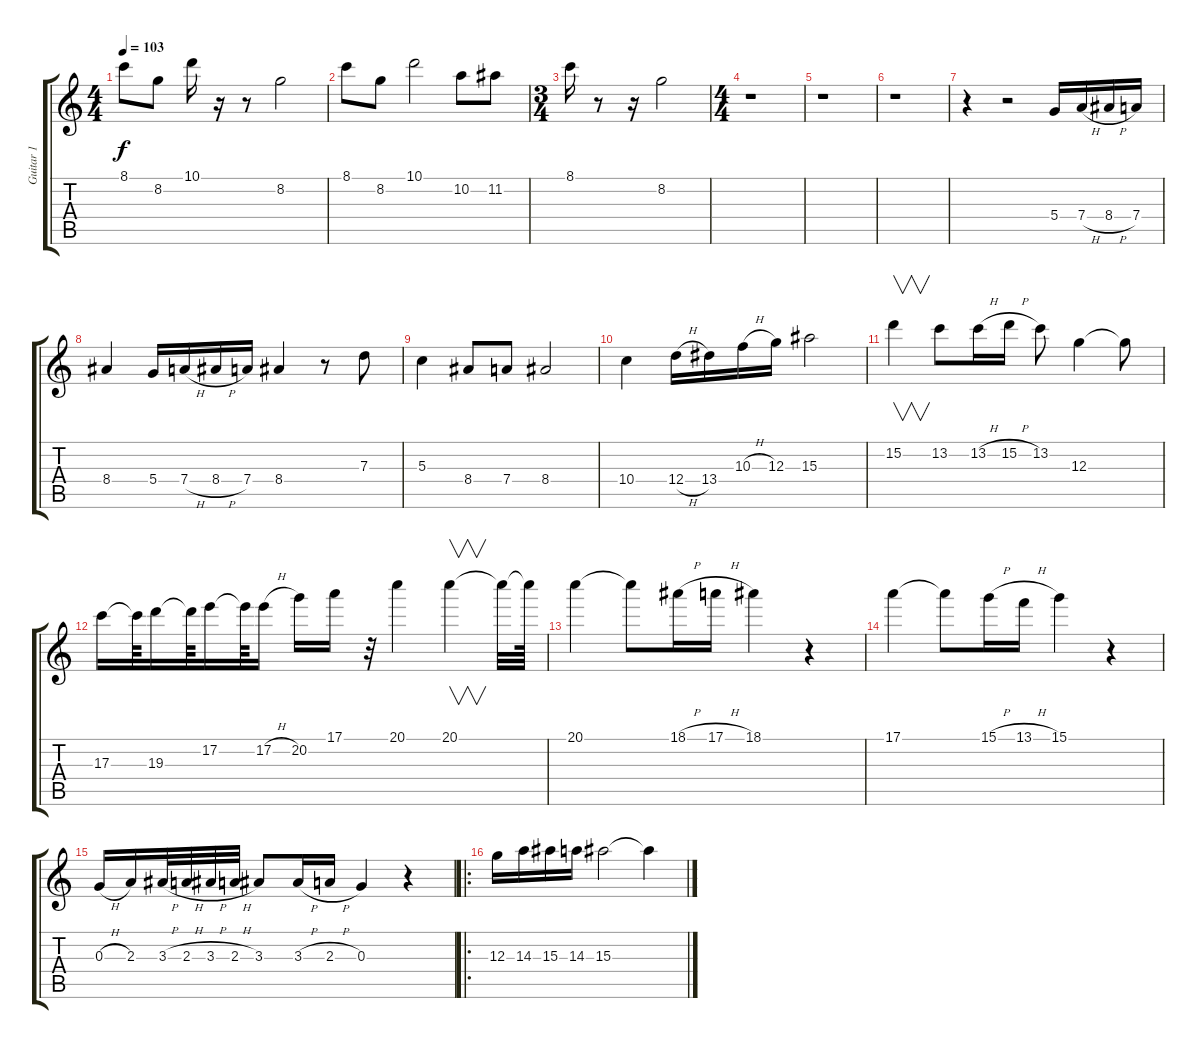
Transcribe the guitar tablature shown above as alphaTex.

\track ("Guitar 1" "Guitar 1") {instrument electricguitarclean}
\staff {score tabs}
\tuning (E4 B3 G3 D3 A2 E2) {hide}
\ts (4 4)
\tempo 103
\clef g2
\ks c
8.1.8{dy f} 8.2.8 10.1.16 r.16 r.8 8.2.2 |
8.1.8 8.2.8 10.1.2 10.2.8 11.2.8 |
\ts (3 4)
8.1.16 r.8 r.16 8.2.2 |
\ts (4 4)
r.1 |
r.1 |
r.1 |
r.4 r.2 5.4.16 7.4{h}.16 8.4{h}.16 7.4.16 |
8.4.4 5.4.16 7.4{h}.16 8.4{h}.16 7.4.16 8.4.4 r.8 7.3.8 |
5.3.4 8.4.8 7.4.8 8.4.2 |
10.4.4 12.4{h}.16 13.4.16 10.3{h}.16 12.3.16 15.3.2 |
15.2.4{v} 13.2.8 13.2{h}.16 15.2{h}.16 13.2.8 12.3.4 12.3{t}.8 |
17.3.16 17.3{t}.64 19.3.16 19.3{t}.64 17.2.16 17.2{t}.64 17.2{h}.16 20.2.16 17.1.16 r.32 20.1.4 20.1.4{v} 20.1{t}.32 20.1{t}.64 |
20.1.4 20.1{t}.8 18.1{h}.16 17.1{h}.16 18.1.4 r.4 |
17.1.4 17.1{t}.8 15.1{h}.16 13.1{h}.16 15.1.4 r.4 |
0.3{h}.16 2.3.16 3.3{h}.32 2.3{h}.32 3.3{h}.32 2.3{h}.32 3.3.8 3.3{h}.16 2.3{h}.16 0.3.4 r.4 |
\ro
12.3.16 14.3.16 15.3.16 14.3.16 15.3.2 15.3{t}.4
